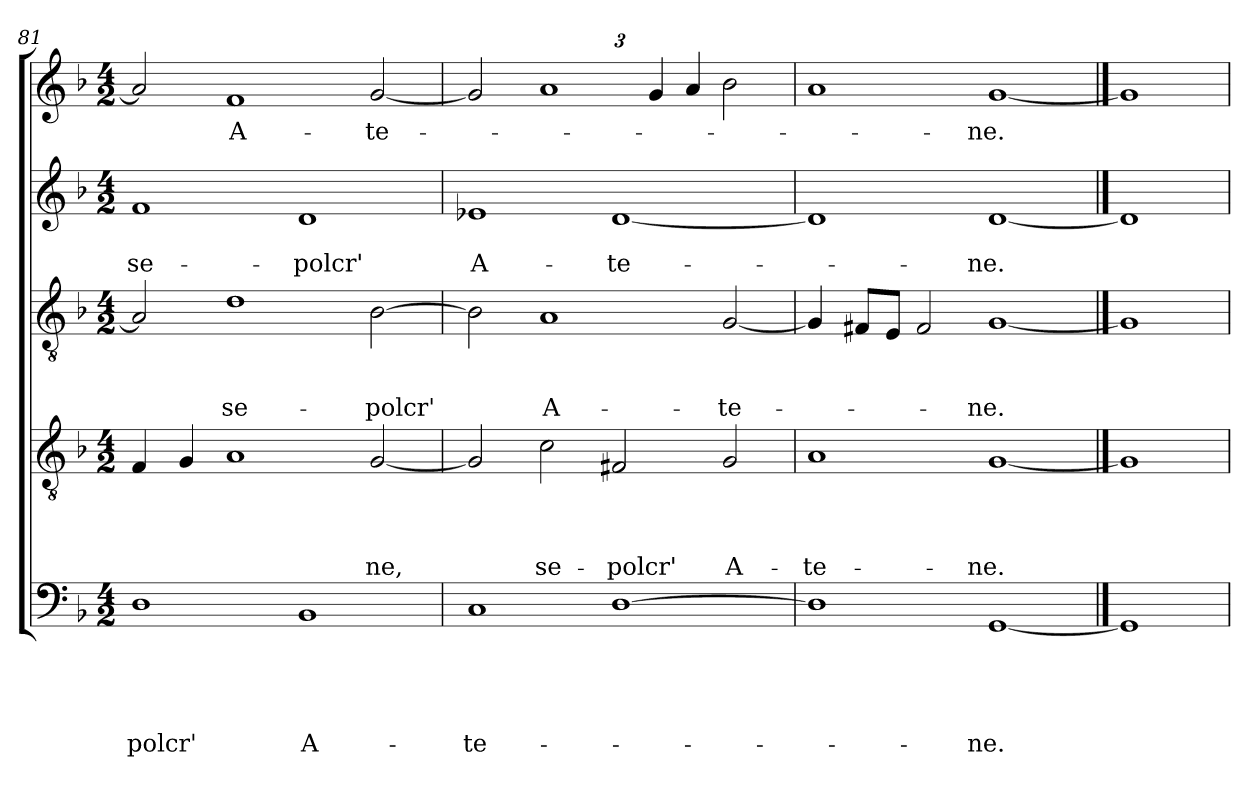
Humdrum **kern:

**kern	**text	**text	**text	**text	**text	**kern	**text	**text	**text	**text	**kern	**text	**text	**text	**kern	**text	**text	**kern	**text
*part5	*part5	*part5	*part5	*part5	*part5	*part4	*part4	*part4	*part4	*part4	*part3	*part3	*part3	*part3	*part2	*part2	*part2	*part1	*part1
*staff5	*staff5	*staff5	*staff5	*staff5	*staff5	*staff4	*staff4	*staff4	*staff4	*staff4	*staff3	*staff3	*staff3	*staff3	*staff2	*staff2	*staff2	*staff1	*staff1
!!LO:LB:g=z
*clefF4	*	*	*	*	*	*clefGv2	*	*	*	*	*clefGv2	*	*	*	*clefG2	*	*	*clefG2	*
*k[b-]	*	*	*	*	*	*k[b-]	*	*	*	*	*k[b-]	*	*	*	*k[b-]	*	*	*k[b-]	*
*d:	*	*	*	*	*	*d:	*	*	*	*	*d:	*	*	*	*d:	*	*	*d:	*
*M4/2	*	*	*	*	*	*M4/2	*	*	*	*	*M4/2	*	*	*	*M4/2	*	*	*M4/2	*
=81	=81	=81	=81	=81	=81	=81	=81	=81	=81	=81	=81	=81	=81	=81	=81	=81	=81	=81	=81
!	!	!	!	!	!LO:LY:b	!	!	!	!	!	!	!	!	!	!	!	!LO:LY:b	!	!
1D	.	.	.	.	-polcr'	4F/	.	.	.	.	2A/]	.	.	.	1f	.	se-	2a/]	.
.	.	.	.	.	.	4G/	.	.	.	.	.	.	.	.	.	.	.	.	.
!	!	!	!	!	!	!	!	!	!	!	!	!	!	!LO:LY:b	!	!	!	!	!LO:LY:b
.	.	.	.	.	.	1A	.	.	.	.	1d	.	.	se-	.	.	.	1f	A-
!	!	!	!	!	!LO:LY:b	!	!	!	!	!	!	!	!	!	!	!	!LO:LY:b	!	!
1BB-	.	.	.	.	A-	.	.	.	.	.	.	.	.	.	1d	.	-polcr'	.	.
!	!	!	!	!	!	!	!	!	!	!LO:LY:b	!	!	!	!LO:LY:b	!	!	!	!	!LO:LY:b
.	.	.	.	.	.	[2G/	.	.	.	-ne,	[2B-\	.	.	-polcr'	.	.	.	[2g/	-te-
=82	=82	=82	=82	=82	=82	=82	=82	=82	=82	=82	=82	=82	=82	=82	=82	=82	=82	=82	=82
!	!	!	!	!	!LO:LY:b	!	!	!	!	!	!	!	!	!	!	!	!LO:LY:b	!	!
1C	.	.	.	.	-te-	2G/]	.	.	.	.	2B-\]	.	.	.	1e-X	.	A-	2g/]	.
!	!	!	!	!	!	!	!	!	!	!LO:LY:b	!	!	!	!LO:LY:b	!	!	!	!	!
*	*	*	*	*	*	*	*	*	*	*	*	*	*	*	*	*	*	*Xbrackettup	*
.	.	.	.	.	.	2c\	.	.	.	se-	1A	.	.	A-	.	.	.	3%2a	.
!	!	!	!	!	!	!	!	!	!	!LO:LY:b	!	!	!	!	!	!	!LO:LY:b	!	!
[1D	.	.	.	.	.	2F#X/	.	.	.	-polcr'	.	.	.	.	[1d	.	-te-	.	.
.	.	.	.	.	.	.	.	.	.	.	.	.	.	.	.	.	.	6g/	.
.	.	.	.	.	.	.	.	.	.	.	.	.	.	.	.	.	.	6a/	.
!	!	!	!	!	!	!	!	!	!	!LO:LY:b	!	!	!	!LO:LY:b	!	!	!	!	!
.	.	.	.	.	.	2G/	.	.	.	A-	[2G/	.	.	-te-	.	.	.	2b-\	.
=83	=83	=83	=83	=83	=83	=83	=83	=83	=83	=83	=83	=83	=83	=83	=83	=83	=83	=83	=83
!	!	!	!	!	!	!	!	!	!	!LO:LY:b	!	!	!	!	!	!	!	!	!
1D]	.	.	.	.	.	1A	.	.	.	-te-	4G/]	.	.	.	1d]	.	.	1a	.
.	.	.	.	.	.	.	.	.	.	.	8F#X/L	.	.	.	.	.	.	.	.
.	.	.	.	.	.	.	.	.	.	.	8E/J	.	.	.	.	.	.	.	.
.	.	.	.	.	.	.	.	.	.	.	2F#/	.	.	.	.	.	.	.	.
!	!	!	!	!	!LO:LY:b	!	!	!	!	!LO:LY:b	!	!	!	!LO:LY:b	!	!	!LO:LY:b	!	!LO:LY:b
[1GG	.	.	.	.	-ne.	[1G	.	.	.	-ne.	[1G	.	.	-ne.	[1d	.	-ne.	[1g	-ne.
==84	==84	==84	==84	==84	==84	==84	==84	==84	==84	==84	==84	==84	==84	==84	==84	==84	==84	==84	==84
1GG]	.	.	.	.	.	1G]	.	.	.	.	1G]	.	.	.	1d]	.	.	1g]	.
=	=	=	=	=	=	=	=	=	=	=	=	=	=	=	=	=	=	=	=
*-	*-	*-	*-	*-	*-	*-	*-	*-	*-	*-	*-	*-	*-	*-	*-	*-	*-	*-	*-
